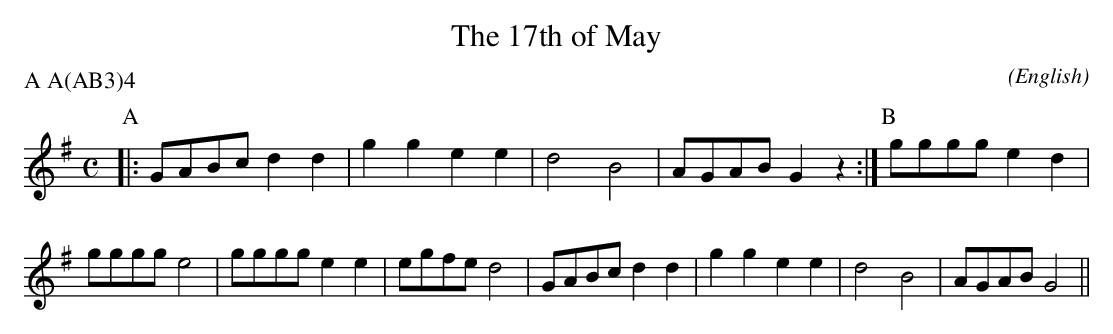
X:1
T:The 17th of May
M:C
C:
O:English
P:A A(AB3)4
K:G
P:A
|:\
   GABc d2 d2 | g2 g2 e2 e2 | d4    B4    | AGAB G2 z2 :|\
P:B
   gggg e2 d2 | gggg  e4    | gggg  e2 e2 | egfe d4    |\
   GABc d2 d2 | g2 g2 e2 e2 | d4    B4    | AGAB G4    ||
